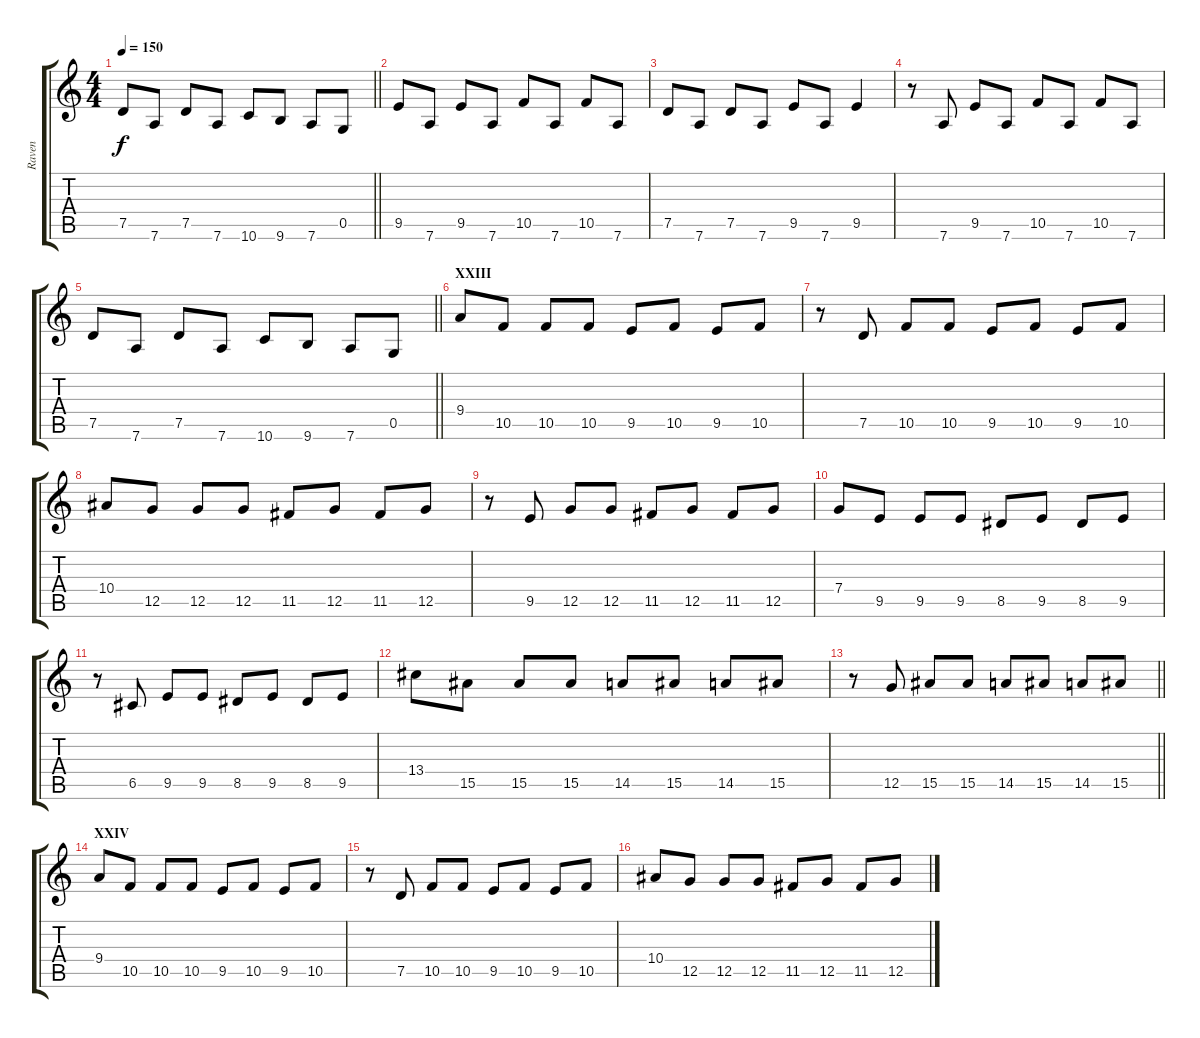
\track ("Raven" "Raven") {instrument distortionguitar}
\staff {score tabs}
\tuning (D4 A3 F3 C3 G2 D2) {hide}
\ts (4 4)
\tempo 150
\clef g2
\barLineRight lightlight
\ks c
7.5.8{dy f} 7.6.8 7.5.8 7.6.8 10.6.8 9.6.8 7.6.8 0.5.8 |
9.5.8 7.6.8 9.5.8 7.6.8 10.5.8 7.6.8 10.5.8 7.6.8 |
7.5.8 7.6.8 7.5.8 7.6.8 9.5.8 7.6.8 9.5.4 |
r.8 7.6.8 9.5.8 7.6.8 10.5.8 7.6.8 10.5.8 7.6.8 |
\barLineRight lightlight
7.5.8 7.6.8 7.5.8 7.6.8 10.6.8 9.6.8 7.6.8 0.5.8 |
\section ("" "XXIII")
9.4.8 10.5.8 10.5.8 10.5.8 9.5.8 10.5.8 9.5.8 10.5.8 |
r.8 7.5.8 10.5.8 10.5.8 9.5.8 10.5.8 9.5.8 10.5.8 |
10.4.8 12.5.8 12.5.8 12.5.8 11.5.8 12.5.8 11.5.8 12.5.8 |
r.8 9.5.8 12.5.8 12.5.8 11.5.8 12.5.8 11.5.8 12.5.8 |
7.4.8 9.5.8 9.5.8 9.5.8 8.5.8 9.5.8 8.5.8 9.5.8 |
r.8 6.5.8 9.5.8 9.5.8 8.5.8 9.5.8 8.5.8 9.5.8 |
13.4.8 15.5.8 15.5.8 15.5.8 14.5.8 15.5.8 14.5.8 15.5.8 |
\barLineRight lightlight
r.8 12.5.8 15.5.8 15.5.8 14.5.8 15.5.8 14.5.8 15.5.8 |
\section ("" "XXIV")
9.4.8 10.5.8 10.5.8 10.5.8 9.5.8 10.5.8 9.5.8 10.5.8 |
r.8 7.5.8 10.5.8 10.5.8 9.5.8 10.5.8 9.5.8 10.5.8 |
10.4.8 12.5.8 12.5.8 12.5.8 11.5.8 12.5.8 11.5.8 12.5.8
